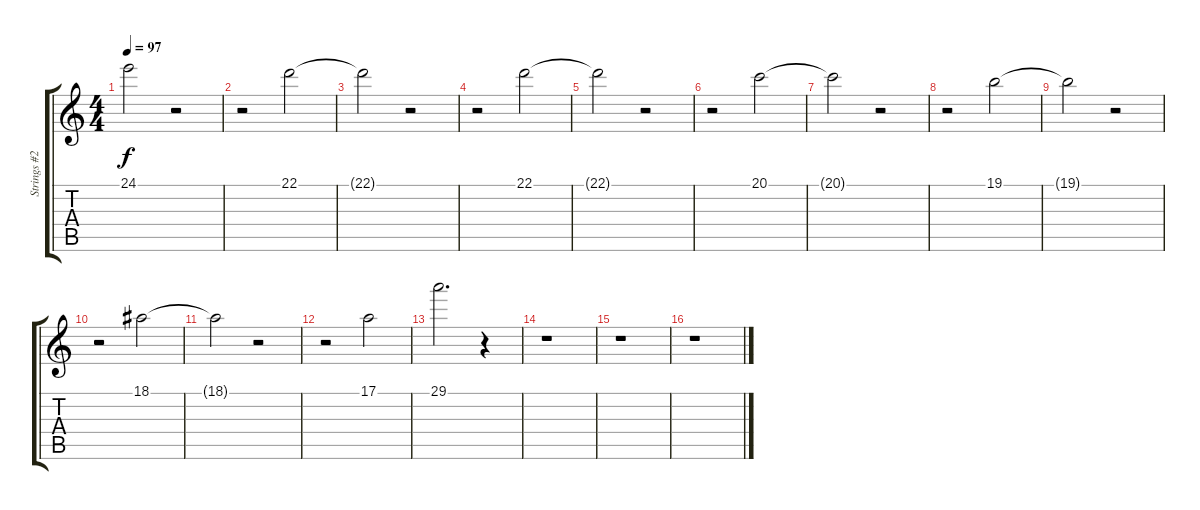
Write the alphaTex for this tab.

\track ("Strings #2" "Strings #2") {instrument stringensemble2}
\staff {score tabs}
\tuning (E4 B3 G3 D3 A2 E2) {hide}
\ts (4 4)
\tempo 97
\clef g2
\ks c
24.1{t}.2{dy f} r.2 |
r.2 22.1.2 |
22.1{t}.2 r.2 |
r.2 22.1.2 |
22.1{t}.2 r.2 |
r.2 20.1.2 |
20.1{t}.2 r.2 |
r.2 19.1.2 |
19.1{t}.2 r.2 |
r.2 18.1.2 |
18.1{t}.2 r.2 |
r.2 17.1.2 |
29.1.2{d} r.4 |
r.1 |
r.1 |
r.1
